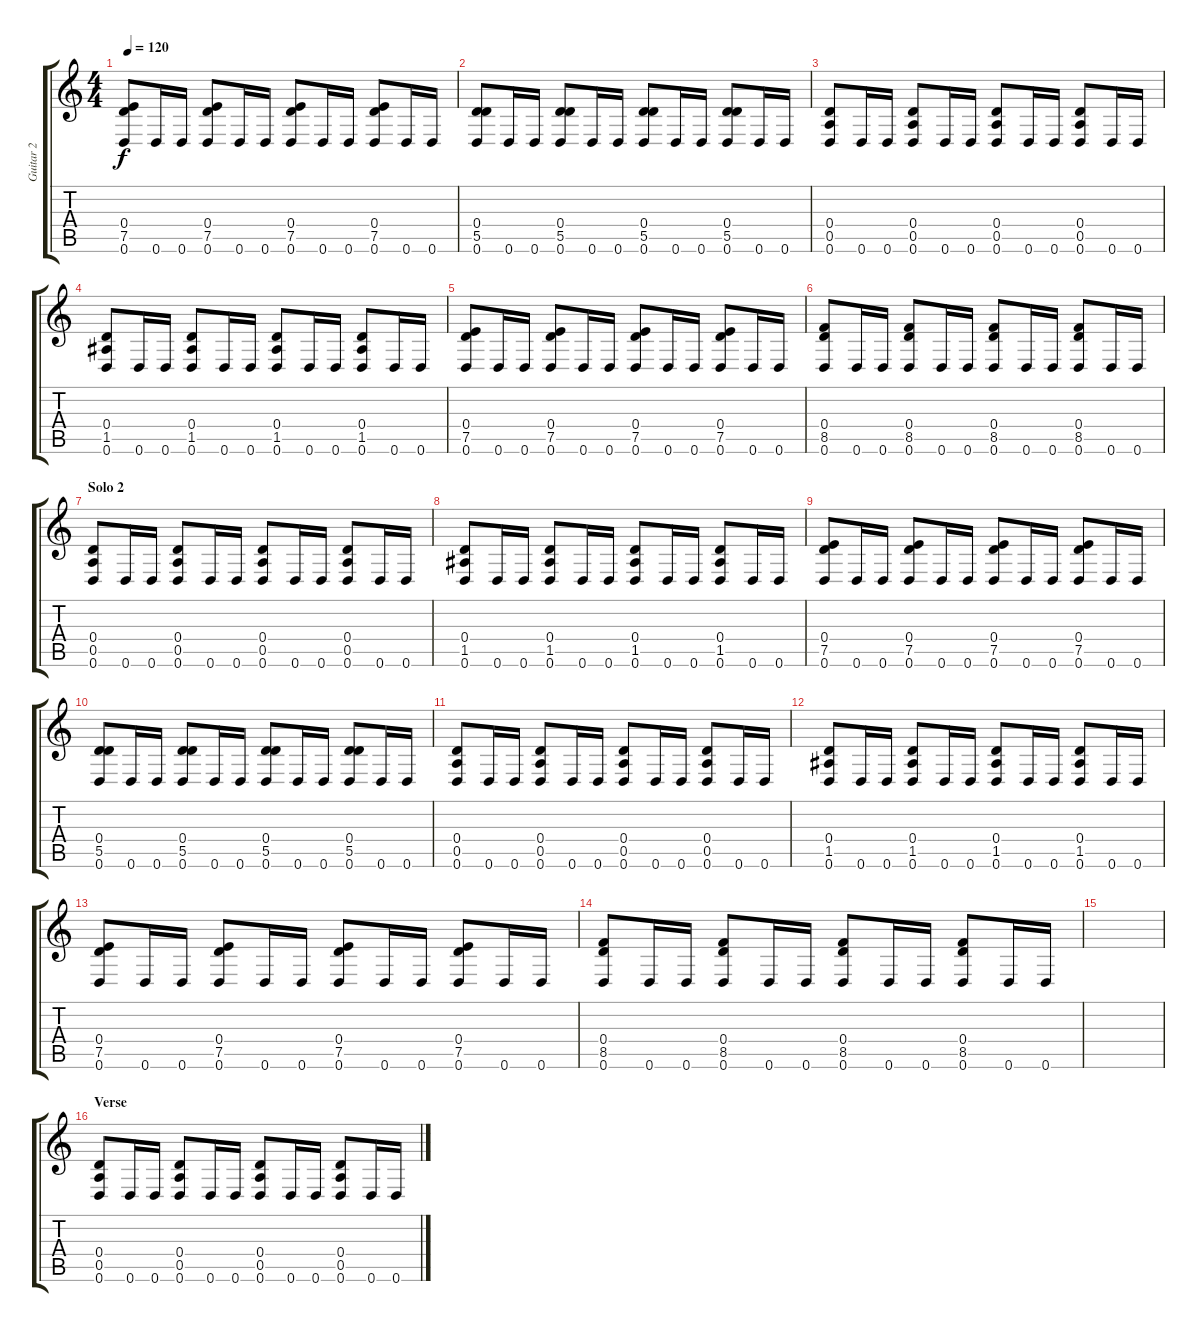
\track ("Guitar 2" "Guitar 2") {instrument distortionguitar}
\staff {score tabs}
\tuning (E4 B3 G3 D3 A2 D2) {hide}
\ts (4 4)
\tempo 120
\clef g2
\ks c
(0.4 7.5 0.6).8{dy f} 0.6.16 0.6.16 (0.4 7.5 0.6).8 0.6.16 0.6.16 (0.4 7.5 0.6).8 0.6.16 0.6.16 (0.4 7.5 0.6).8 0.6.16 0.6.16 |
(0.4 5.5 0.6).8 0.6.16 0.6.16 (0.4 5.5 0.6).8 0.6.16 0.6.16 (0.4 5.5 0.6).8 0.6.16 0.6.16 (0.4 5.5 0.6).8 0.6.16 0.6.16 |
(0.4 0.5 0.6).8 0.6.16 0.6.16 (0.4 0.5 0.6).8 0.6.16 0.6.16 (0.4 0.5 0.6).8 0.6.16 0.6.16 (0.4 0.5 0.6).8 0.6.16 0.6.16 |
(0.4 1.5 0.6).8 0.6.16 0.6.16 (0.4 1.5 0.6).8 0.6.16 0.6.16 (0.4 1.5 0.6).8 0.6.16 0.6.16 (0.4 1.5 0.6).8 0.6.16 0.6.16 |
(0.4 7.5 0.6).8 0.6.16 0.6.16 (0.4 7.5 0.6).8 0.6.16 0.6.16 (0.4 7.5 0.6).8 0.6.16 0.6.16 (0.4 7.5 0.6).8 0.6.16 0.6.16 |
(0.4 8.5 0.6).8 0.6.16 0.6.16 (0.4 8.5 0.6).8 0.6.16 0.6.16 (0.4 8.5 0.6).8 0.6.16 0.6.16 (0.4 8.5 0.6).8 0.6.16 0.6.16 |
\section ("" "Solo 2")
(0.4 0.5 0.6).8 0.6.16 0.6.16 (0.4 0.5 0.6).8 0.6.16 0.6.16 (0.4 0.5 0.6).8 0.6.16 0.6.16 (0.4 0.5 0.6).8 0.6.16 0.6.16 |
(0.4 1.5 0.6).8 0.6.16 0.6.16 (0.4 1.5 0.6).8 0.6.16 0.6.16 (0.4 1.5 0.6).8 0.6.16 0.6.16 (0.4 1.5 0.6).8 0.6.16 0.6.16 |
(0.4 7.5 0.6).8 0.6.16 0.6.16 (0.4 7.5 0.6).8 0.6.16 0.6.16 (0.4 7.5 0.6).8 0.6.16 0.6.16 (0.4 7.5 0.6).8 0.6.16 0.6.16 |
(0.4 5.5 0.6).8 0.6.16 0.6.16 (0.4 5.5 0.6).8 0.6.16 0.6.16 (0.4 5.5 0.6).8 0.6.16 0.6.16 (0.4 5.5 0.6).8 0.6.16 0.6.16 |
(0.4 0.5 0.6).8 0.6.16 0.6.16 (0.4 0.5 0.6).8 0.6.16 0.6.16 (0.4 0.5 0.6).8 0.6.16 0.6.16 (0.4 0.5 0.6).8 0.6.16 0.6.16 |
(0.4 1.5 0.6).8 0.6.16 0.6.16 (0.4 1.5 0.6).8 0.6.16 0.6.16 (0.4 1.5 0.6).8 0.6.16 0.6.16 (0.4 1.5 0.6).8 0.6.16 0.6.16 |
(0.4 7.5 0.6).8 0.6.16 0.6.16 (0.4 7.5 0.6).8 0.6.16 0.6.16 (0.4 7.5 0.6).8 0.6.16 0.6.16 (0.4 7.5 0.6).8 0.6.16 0.6.16 |
(0.4 8.5 0.6).8 0.6.16 0.6.16 (0.4 8.5 0.6).8 0.6.16 0.6.16 (0.4 8.5 0.6).8 0.6.16 0.6.16 (0.4 8.5 0.6).8 0.6.16 0.6.16 |
|
\section ("" "Verse")
(0.4 0.5 0.6).8 0.6.16 0.6.16 (0.4 0.5 0.6).8 0.6.16 0.6.16 (0.4 0.5 0.6).8 0.6.16 0.6.16 (0.4 0.5 0.6).8 0.6.16 0.6.16
